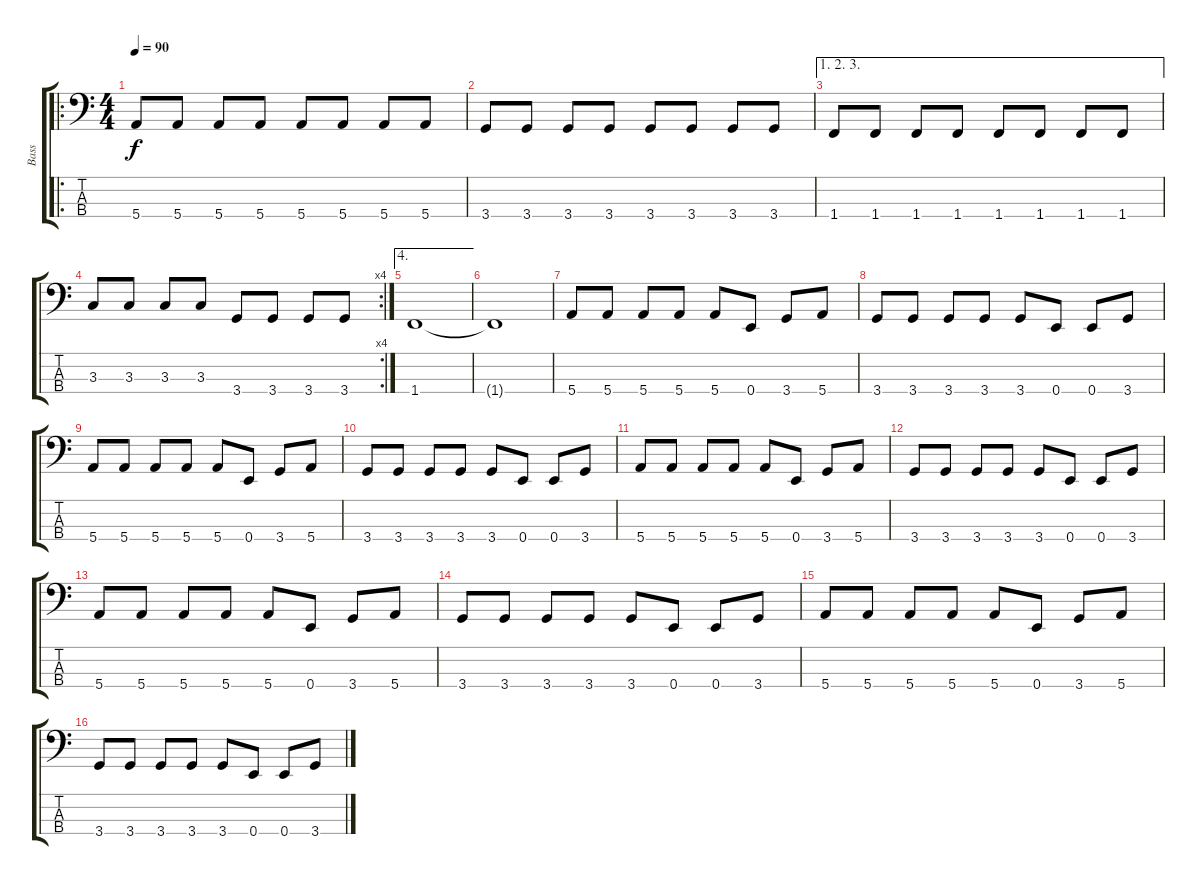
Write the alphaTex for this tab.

\track ("Bass" "Bass") {instrument electricbassfinger}
\staff {score tabs}
\tuning (G2 D2 A1 E1) {hide}
\ro
\ts (4 4)
\tempo 90
\clef f4
\ks aminor
5.4.8{dy f} 5.4.8 5.4.8 5.4.8 5.4.8 5.4.8 5.4.8 5.4.8 |
3.4.8 3.4.8 3.4.8 3.4.8 3.4.8 3.4.8 3.4.8 3.4.8 |
\ae (1 2 3)
1.4.8 1.4.8 1.4.8 1.4.8 1.4.8 1.4.8 1.4.8 1.4.8 |
\rc 4
3.3.8 3.3.8 3.3.8 3.3.8 3.4.8 3.4.8 3.4.8 3.4.8 |
\ae 4
1.4.1 |
1.4{t}.1 |
5.4.8 5.4.8 5.4.8 5.4.8 5.4.8 0.4.8 3.4.8 5.4.8 |
3.4.8 3.4.8 3.4.8 3.4.8 3.4.8 0.4.8 0.4.8 3.4.8 |
5.4.8 5.4.8 5.4.8 5.4.8 5.4.8 0.4.8 3.4.8 5.4.8 |
3.4.8 3.4.8 3.4.8 3.4.8 3.4.8 0.4.8 0.4.8 3.4.8 |
5.4.8 5.4.8 5.4.8 5.4.8 5.4.8 0.4.8 3.4.8 5.4.8 |
3.4.8 3.4.8 3.4.8 3.4.8 3.4.8 0.4.8 0.4.8 3.4.8 |
5.4.8 5.4.8 5.4.8 5.4.8 5.4.8 0.4.8 3.4.8 5.4.8 |
3.4.8 3.4.8 3.4.8 3.4.8 3.4.8 0.4.8 0.4.8 3.4.8 |
5.4.8 5.4.8 5.4.8 5.4.8 5.4.8 0.4.8 3.4.8 5.4.8 |
3.4.8 3.4.8 3.4.8 3.4.8 3.4.8 0.4.8 0.4.8 3.4.8
